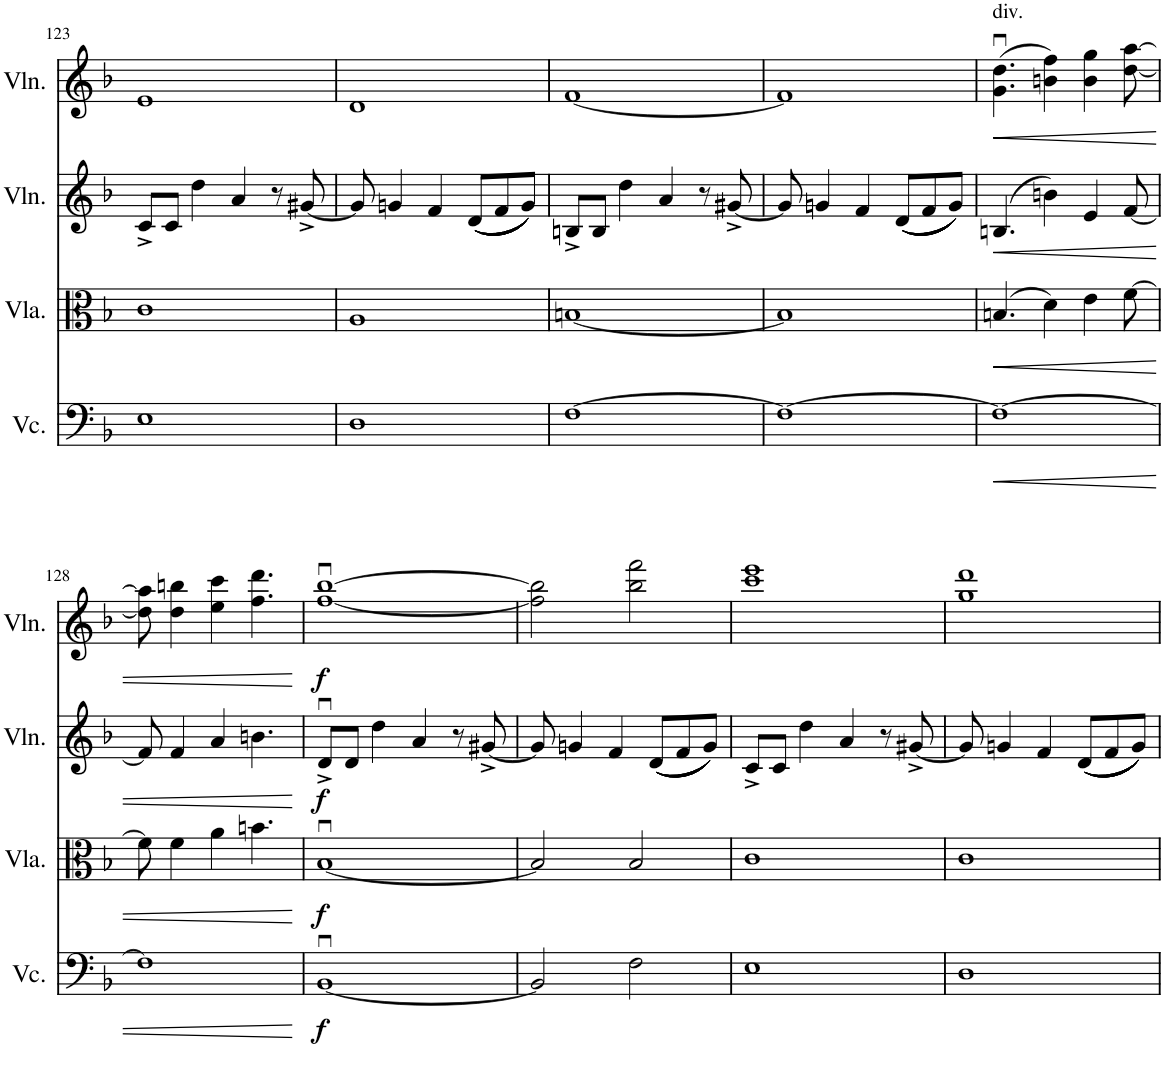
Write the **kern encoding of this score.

**kern	**dynam	**kern	**dynam	**kern	**dynam	**kern	**dynam
*part4	*part4	*part3	*part3	*part2	*part2	*part1	*part1
*staff4	*staff4	*staff3	*staff3	*staff2	*staff2	*staff1	*staff1
*I"Violoncello	*	*I"Viola	*	*I"Violin	*	*I"Violin	*
*I'Vc.	*	*I'Vla.	*	*I'Vln.	*	*I'Vln.	*
!!LO:PB:g=z
*clefF4	*	*clefC3	*	*clefG2	*	*clefG2	*
*k[b-]	*	*k[b-]	*	*k[b-]	*	*k[b-]	*
*M2/2	*	*M2/2	*	*M2/2	*	*M2/2	*
*met(c|)	*	*met(c|)	*	*met(c|)	*	*met(c|)	*
=123	=123	=123	=123	=123	=123	=123	=123
1E	.	1c	.	8c^/L	.	1e	.
.	.	.	.	8c/J	.	.	.
.	.	.	.	4dd\	.	.	.
.	.	.	.	4a/	.	.	.
.	.	.	.	8r	.	.	.
.	.	.	.	[8g#X^/	.	.	.
=124	=124	=124	=124	=124	=124	=124	=124
1D	.	1A	.	8g#/]	.	1d	.
.	.	.	.	4gn/	.	.	.
.	.	.	.	4f/	.	.	.
.	.	.	.	(((((8d/L	.	.	.
.	.	.	.	8f/	.	.	.
.	.	.	.	8g/J)))))	.	.	.
=125	=125	=125	=125	=125	=125	=125	=125
[1F	.	[1Bn	.	8Bn^/L	.	[1f	.
.	.	.	.	8B/J	.	.	.
.	.	.	.	4dd\	.	.	.
.	.	.	.	4a/	.	.	.
.	.	.	.	8r	.	.	.
.	.	.	.	[8g#X^/	.	.	.
=126	=126	=126	=126	=126	=126	=126	=126
1F_	.	1B]	.	8g#/]	.	1f]	.
.	.	.	.	4gn/	.	.	.
.	.	.	.	4f/	.	.	.
.	.	.	.	(((((8d/L	.	.	.
.	.	.	.	8f/	.	.	.
.	.	.	.	8g/J)))))	.	.	.
=127	=127	=127	=127	=127	=127	=127	=127
!	!	!	!	!	!	!LO:TX:a:t=div.	!
!	!LO:HP:b	!	!LO:HP:b	!	!LO:HP:b	!	!LO:HP:b
1F_	<	(4.Bn/	<	(4.Bn/	<	(4.g\u 4.dd\u	<
.	.	4d\)	.	4bn\)	.	4bn\ 4ff\)	.
.	.	4e\	.	4e/	.	4b\ 4gg\	.
.	.	[8f\	.	[8f/	.	[8dd\ [8aa\	.
!!LO:LB:g=z
=128	=128	=128	=128	=128	=128	=128	=128
1F]	.	8f\]	.	8f/]	.	8dd\] 8aa\]	.
.	.	4f\	.	4f/	.	4dd\ 4bbn\	.
.	.	4a\	.	4a/	.	4ee\ 4ccc\	.
.	.	4.bn\	.	4.bn\	.	4.ff\ 4.ddd\	.
.	[	.	[	.	[	.	[
=129	=129	=129	=129	=129	=129	=129	=129
!	!LO:DY:b	!	!LO:DY:b	!	!LO:DY:b	!	!LO:DY:b
[1BB-u	f	[1B-u	f	8du^/L	f	[1ffu [1bb-u	f
.	.	.	.	8d/J	.	.	.
.	.	.	.	4dd\	.	.	.
.	.	.	.	4a/	.	.	.
.	.	.	.	8r	.	.	.
.	.	.	.	[8g#X^/	.	.	.
=130	=130	=130	=130	=130	=130	=130	=130
2BB-/]	.	2B-/]	.	8g#/]	.	2ff\] 2bb-\]	.
.	.	.	.	4gn/	.	.	.
.	.	.	.	4f/	.	.	.
2F\	.	2B-/	.	.	.	2bb-\ 2fff\	.
.	.	.	.	(((((8d/L	.	.	.
.	.	.	.	8f/	.	.	.
.	.	.	.	8g/J)))))	.	.	.
=131	=131	=131	=131	=131	=131	=131	=131
1E	.	1c	.	8c^/L	.	1ccc 1eee	.
.	.	.	.	8c/J	.	.	.
.	.	.	.	4dd\	.	.	.
.	.	.	.	4a/	.	.	.
.	.	.	.	8r	.	.	.
.	.	.	.	[8g#X^/	.	.	.
=132	=132	=132	=132	=132	=132	=132	=132
1D	.	1c	.	8g#/]	.	1gg 1ddd	.
.	.	.	.	4gn/	.	.	.
.	.	.	.	4f/	.	.	.
.	.	.	.	(((((8d/L	.	.	.
.	.	.	.	8f/	.	.	.
.	.	.	.	8g/J)))))	.	.	.
=	=	=	=	=	=	=	=
*-	*-	*-	*-	*-	*-	*-	*-
